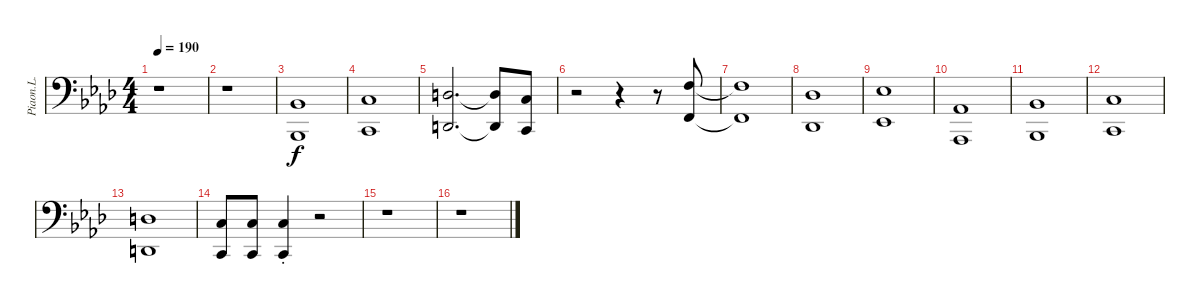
\track ("Piaon.L." "Piaon.L.") {instrument brightacousticpiano}
\staff {score}
\tuning (C3 G2 D2 A1 E1 B0) {hide}
\ts (4 4)
\tempo 190
\clef f4
\ks ab
r.1{dy f} |
r.1 |
(3.2 1.4).1 |
(0.1 3.4).1 |
(2.1 5.4).2{d} (2.1{t} 5.4{t}).8 (0.1 3.4).8 |
r.2 r.4 r.8 (5.1 3.3).8 |
(5.1{t} 3.3{t}).1 |
(1.1 4.4).1 |
(3.1 1.3).1 |
(1.2 4.5).1 |
(3.2 1.4).1 |
(0.1 3.4).1 |
(2.1 5.4).1 |
(0.1 3.4).8 (0.1 3.4).8 (0.1{st} 3.4{st}).4 r.2 |
r.1 |
r.1
